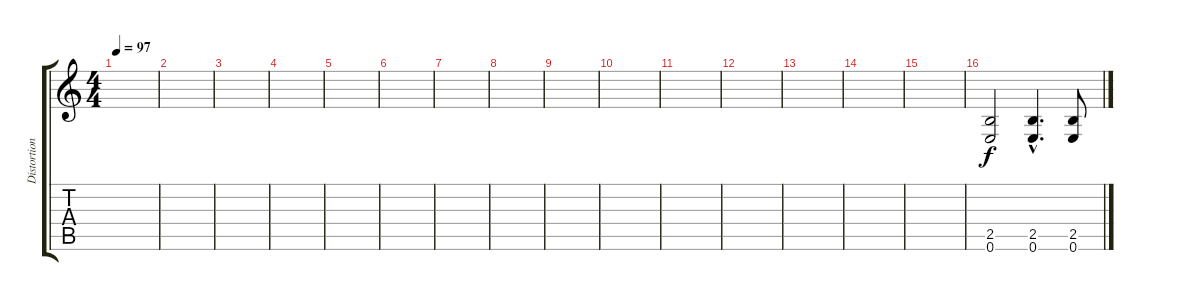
\track ("Distortion Nr.1" "Distortion") {instrument overdrivenguitar}
\staff {score tabs}
\tuning (E4 B3 G3 D3 A2 E2) {hide}
\ts (4 4)
\tempo 97
\clef g2
\ks c
|
|
|
|
|
|
|
|
|
|
|
|
|
|
|
(2.5 0.6).2 (2.5{hac} 0.6{hac}).4{d} (2.5 0.6).8
